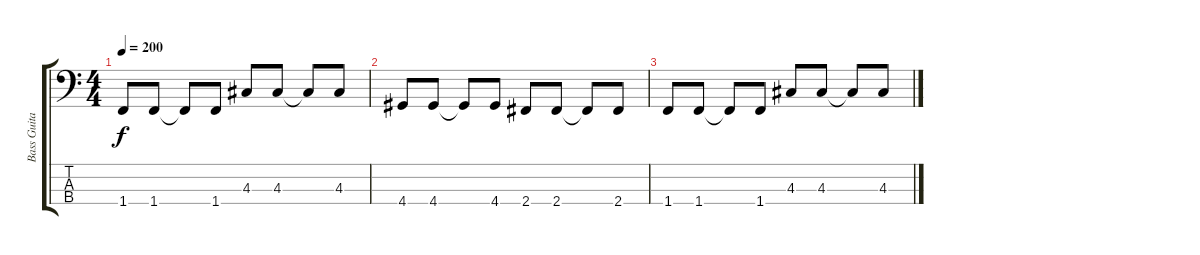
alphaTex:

\track ("Bass Guitar" "Bass Guita") {instrument electricbasspick}
\staff {score tabs}
\tuning (G2 D2 A1 E1) {hide}
\ts (4 4)
\tempo 200
\clef f4
\ks c
1.4.8{dy f} 1.4.8 1.4{t}.8 1.4.8 4.3.8 4.3.8 4.3{t}.8 4.3.8 |
4.4.8 4.4.8 4.4{t}.8 4.4.8 2.4.8 2.4.8 2.4{t}.8 2.4.8 |
1.4.8 1.4.8 1.4{t}.8 1.4.8 4.3.8 4.3.8 4.3{t}.8 4.3.8
